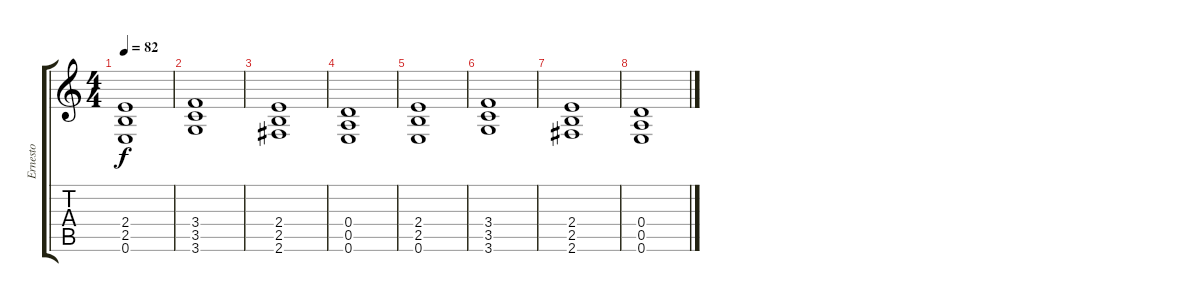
\track ("Ernesto" "Ernesto") {instrument overdrivenguitar}
\staff {score tabs}
\tuning (E4 B3 G3 D3 A2 E2) {hide}
\ts (4 4)
\tempo 82
\clef g2
\ks c
(2.4 2.5 0.6).1{dy f} |
(3.4 3.5 3.6).1 |
(2.4 2.5 2.6).1 |
(0.4 0.5 0.6).1 |
(2.4 2.5 0.6).1 |
(3.4 3.5 3.6).1 |
(2.4 2.5 2.6).1 |
(0.4 0.5 0.6).1
